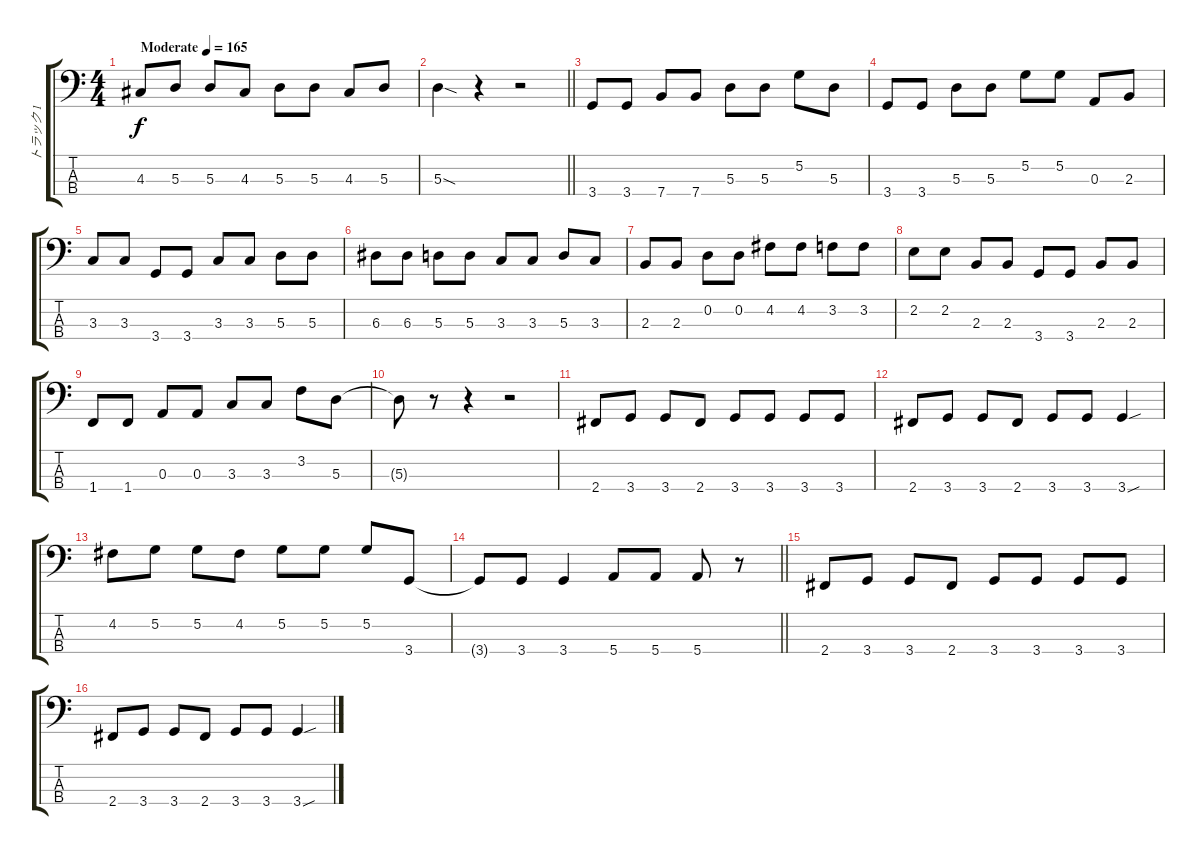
\track ("トラック 1" "トラック 1") {instrument electricbassfinger}
\staff {score tabs}
\tuning (G2 D2 A1 E1) {hide}
\ts (4 4)
\tempo (165 "Moderate")
\clef f4
\ks c
4.3.8{dy f instrument electricbassfinger} 5.3.8 5.3.8 4.3.8 5.3.8 5.3.8 4.3.8 5.3.8 |
\barLineRight lightlight
5.3{sod}.4 r.4 r.2 |
3.4.8 3.4.8 7.4.8 7.4.8 5.3.8 5.3.8 5.2.8 5.3.8 |
3.4.8 3.4.8 5.3.8 5.3.8 5.2.8 5.2.8 0.3.8 2.3.8 |
3.3.8 3.3.8 3.4.8 3.4.8 3.3.8 3.3.8 5.3.8 5.3.8 |
6.3.8 6.3.8 5.3.8 5.3.8 3.3.8 3.3.8 5.3.8 3.3.8 |
2.3.8 2.3.8 0.2.8 0.2.8 4.2.8 4.2.8 3.2.8 3.2.8 |
2.2.8 2.2.8 2.3.8 2.3.8 3.4.8 3.4.8 2.3.8 2.3.8 |
1.4.8 1.4.8 0.3.8 0.3.8 3.3.8 3.3.8 3.2.8 5.3.8 |
5.3{t}.8 r.8 r.4 r.2 |
2.4.8 3.4.8 3.4.8 2.4.8 3.4.8 3.4.8 3.4.8 3.4.8 |
2.4.8 3.4.8 3.4.8 2.4.8 3.4.8 3.4.8 3.4{sou}.4 |
4.2.8 5.2.8 5.2.8 4.2.8 5.2.8 5.2.8 5.2.8 3.4.8 |
\barLineRight lightlight
3.4{t}.8 3.4.8 3.4.4 5.4.8 5.4.8 5.4.8 r.8 |
2.4.8 3.4.8 3.4.8 2.4.8 3.4.8 3.4.8 3.4.8 3.4.8 |
2.4.8 3.4.8 3.4.8 2.4.8 3.4.8 3.4.8 3.4{sou}.4
